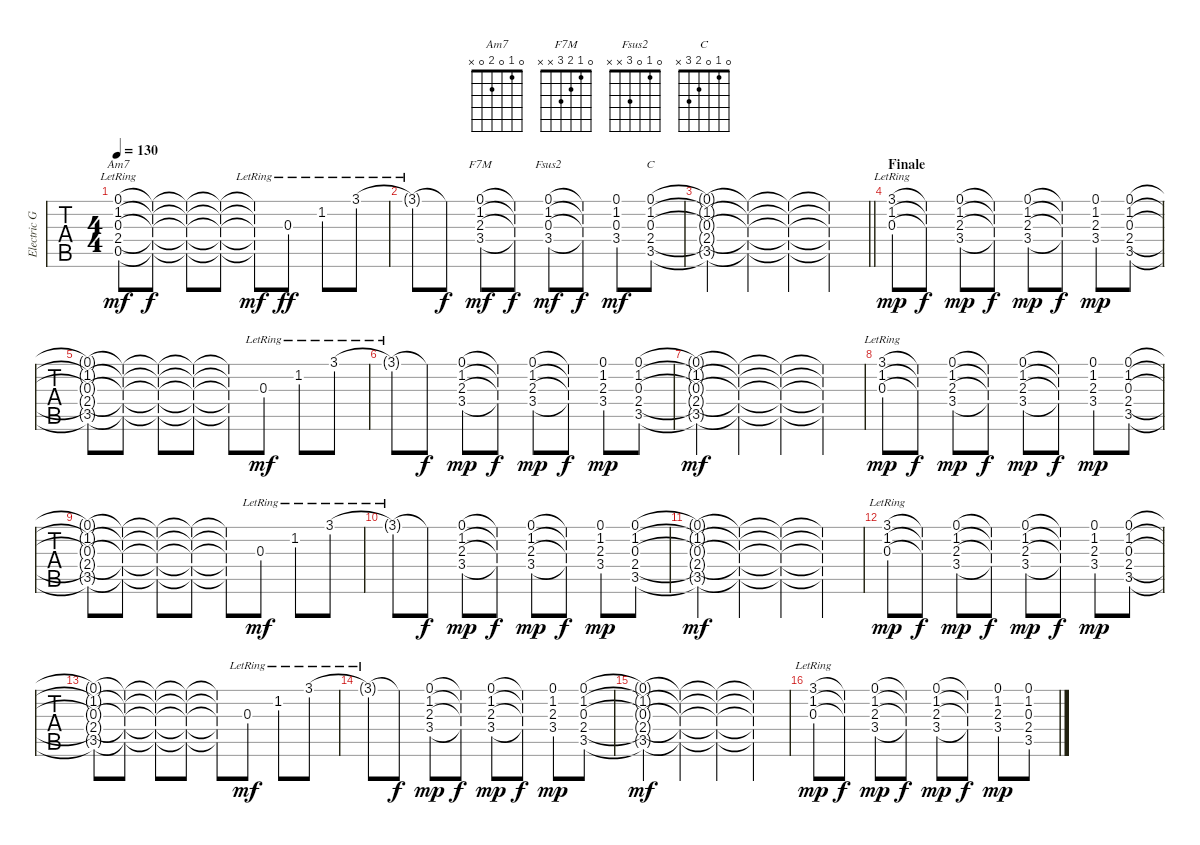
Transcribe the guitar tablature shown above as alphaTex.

\track ("Electric Guitar" "Electric G") {instrument distortionguitar}
\staff {tabs}
\tuning (E4 B3 G3 D3 A2 E2) {hide}
\chord ("Am7" 0 1 0 2 0 x)
\chord ("F7M" 0 1 2 3 x x)
\chord ("Fsus2" 0 1 0 3 x x)
\chord ("C" 0 1 0 2 3 x)
\ts (4 4)
\tempo 130
\clef g2
\ks c
(0.1{lr} 1.2{lr} 0.3{lr} 2.4{lr} 0.5{lr}).8{ch "Am7" dy mf} (0.1{t} 1.2{t} 0.3{t} 2.4{t} 0.5{t}).8{dy f} (0.1{t} 1.2{t} 0.3{t} 2.4{t} 0.5{t}).8 (0.1{t} 1.2{t} 0.3{t} 2.4{t} 0.5{t}).8 (0.1{lr t} 1.2{lr t} 0.3{lr t} 2.4{lr t} 0.5{lr t}).8{dy mf} 0.3{lr}.8{dy ff} 1.2{lr}.8 3.1{lr}.8 |
3.1{lr t}.8 3.1{t}.8{dy f} (0.1 1.2 2.3 3.4).8{ch "F7M" dy mf} (0.1{t} 1.2{t} 2.3{t} 3.4{t}).8{dy f} (0.1 1.2 0.3 3.4).8{ch "Fsus2" dy mf} (0.1{t} 1.2{t} 0.3{t} 3.4{t}).8{dy f} (0.1 1.2 0.3 3.4).8{dy mf} (0.1 1.2 0.3 2.4 3.5).8{ch "C"} |
\barLineRight lightlight
(0.1{t} 1.2{t} 0.3{t} 2.4{t} 3.5{t}).4 (0.1{t} 1.2{t} 0.3{t} 2.4{t} 3.5{t}).4 (0.1{t} 1.2{t} 0.3{t} 2.4{t} 3.5{t}).4 (0.1{t} 1.2{t} 0.3{t} 2.4{t} 3.5{t}).4 |
\section ("" "Finale")
(3.1{lr} 1.2 0.3).8{dy mp} (3.1{t} 1.2{t} 0.3{t}).8{dy f} (0.1 1.2 2.3 3.4).8{dy mp} (0.1{t} 1.2{t} 2.3{t} 3.4{t}).8{dy f} (0.1 1.2 2.3 3.4).8{dy mp} (0.1{t} 1.2{t} 2.3{t} 3.4{t}).8{dy f} (0.1 1.2 2.3 3.4).8{dy mp} (0.1 1.2 0.3 2.4 3.5).8 |
(0.1{t} 1.2{t} 0.3{t} 2.4{t} 3.5{t}).8 (0.1{t} 1.2{t} 0.3{t} 2.4{t} 3.5{t}).8 (0.1{t} 1.2{t} 0.3{t} 2.4{t} 3.5{t}).8 (0.1{t} 1.2{t} 0.3{t} 2.4{t} 3.5{t}).8 (0.1{t} 1.2{t} 0.3{t} 2.4{t} 3.5{t}).8 0.3{lr}.8{dy mf} 1.2{lr}.8 3.1{lr}.8 |
3.1{lr t}.8 3.1{t}.8{dy f} (0.1 1.2 2.3 3.4).8{dy mp} (0.1{t} 1.2{t} 2.3{t} 3.4{t}).8{dy f} (0.1 1.2 2.3 3.4).8{dy mp} (0.1{t} 1.2{t} 2.3{t} 3.4{t}).8{dy f} (0.1 1.2 2.3 3.4).8{dy mp} (0.1 1.2 0.3 2.4 3.5).8 |
(0.1{t} 1.2{t} 0.3{t} 2.4{t} 3.5{t}).4{dy mf} (0.1{t} 1.2{t} 0.3{t} 2.4{t} 3.5{t}).4 (0.1{t} 1.2{t} 0.3{t} 2.4{t} 3.5{t}).4 (0.1{t} 1.2{t} 0.3{t} 2.4{t} 3.5{t}).4 |
(3.1{lr} 1.2 0.3).8{dy mp} (3.1{t} 1.2{t} 0.3{t}).8{dy f} (0.1 1.2 2.3 3.4).8{dy mp} (0.1{t} 1.2{t} 2.3{t} 3.4{t}).8{dy f} (0.1 1.2 2.3 3.4).8{dy mp} (0.1{t} 1.2{t} 2.3{t} 3.4{t}).8{dy f} (0.1 1.2 2.3 3.4).8{dy mp} (0.1 1.2 0.3 2.4 3.5).8 |
(0.1{t} 1.2{t} 0.3{t} 2.4{t} 3.5{t}).8 (0.1{t} 1.2{t} 0.3{t} 2.4{t} 3.5{t}).8 (0.1{t} 1.2{t} 0.3{t} 2.4{t} 3.5{t}).8 (0.1{t} 1.2{t} 0.3{t} 2.4{t} 3.5{t}).8 (0.1{t} 1.2{t} 0.3{t} 2.4{t} 3.5{t}).8 0.3{lr}.8{dy mf} 1.2{lr}.8 3.1{lr}.8 |
3.1{lr t}.8 3.1{t}.8{dy f} (0.1 1.2 2.3 3.4).8{dy mp} (0.1{t} 1.2{t} 2.3{t} 3.4{t}).8{dy f} (0.1 1.2 2.3 3.4).8{dy mp} (0.1{t} 1.2{t} 2.3{t} 3.4{t}).8{dy f} (0.1 1.2 2.3 3.4).8{dy mp} (0.1 1.2 0.3 2.4 3.5).8 |
(0.1{t} 1.2{t} 0.3{t} 2.4{t} 3.5{t}).4{dy mf} (0.1{t} 1.2{t} 0.3{t} 2.4{t} 3.5{t}).4 (0.1{t} 1.2{t} 0.3{t} 2.4{t} 3.5{t}).4 (0.1{t} 1.2{t} 0.3{t} 2.4{t} 3.5{t}).4 |
(3.1{lr} 1.2 0.3).8{dy mp} (3.1{t} 1.2{t} 0.3{t}).8{dy f} (0.1 1.2 2.3 3.4).8{dy mp} (0.1{t} 1.2{t} 2.3{t} 3.4{t}).8{dy f} (0.1 1.2 2.3 3.4).8{dy mp} (0.1{t} 1.2{t} 2.3{t} 3.4{t}).8{dy f} (0.1 1.2 2.3 3.4).8{dy mp} (0.1 1.2 0.3 2.4 3.5).8 |
(0.1{t} 1.2{t} 0.3{t} 2.4{t} 3.5{t}).8 (0.1{t} 1.2{t} 0.3{t} 2.4{t} 3.5{t}).8 (0.1{t} 1.2{t} 0.3{t} 2.4{t} 3.5{t}).8 (0.1{t} 1.2{t} 0.3{t} 2.4{t} 3.5{t}).8 (0.1{t} 1.2{t} 0.3{t} 2.4{t} 3.5{t}).8 0.3{lr}.8{dy mf} 1.2{lr}.8 3.1{lr}.8 |
3.1{lr t}.8 3.1{t}.8{dy f} (0.1 1.2 2.3 3.4).8{dy mp} (0.1{t} 1.2{t} 2.3{t} 3.4{t}).8{dy f} (0.1 1.2 2.3 3.4).8{dy mp} (0.1{t} 1.2{t} 2.3{t} 3.4{t}).8{dy f} (0.1 1.2 2.3 3.4).8{dy mp} (0.1 1.2 0.3 2.4 3.5).8 |
(0.1{t} 1.2{t} 0.3{t} 2.4{t} 3.5{t}).4{dy mf} (0.1{t} 1.2{t} 0.3{t} 2.4{t} 3.5{t}).4 (0.1{t} 1.2{t} 0.3{t} 2.4{t} 3.5{t}).4 (0.1{t} 1.2{t} 0.3{t} 2.4{t} 3.5{t}).4 |
(3.1{lr} 1.2 0.3).8{dy mp} (3.1{t} 1.2{t} 0.3{t}).8{dy f} (0.1 1.2 2.3 3.4).8{dy mp} (0.1{t} 1.2{t} 2.3{t} 3.4{t}).8{dy f} (0.1 1.2 2.3 3.4).8{dy mp} (0.1{t} 1.2{t} 2.3{t} 3.4{t}).8{dy f} (0.1 1.2 2.3 3.4).8{dy mp} (0.1 1.2 0.3 2.4 3.5).8
